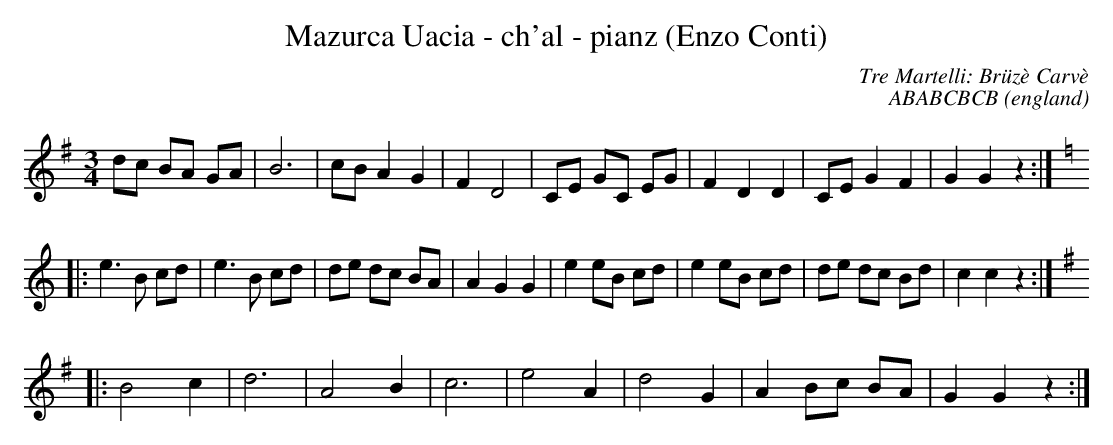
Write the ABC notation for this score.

X:1
T:Mazurca Uacia - ch'al - pianz (Enzo Conti)
O:england
C:Tre Martelli: Brüzè Carvè
C:ABABCBCB
M:3/4
L:1/8
K:G
dc BA GA|B6|cB A2 G2|F2 D4|\
CE GC EG|F2 D2 D2|CE G2 F2|G2 G2 z2:|
K:C
|:e3 B cd|e3 B cd|de dc BA|A2 G2 G2|\
e2 eB cd|e2 eB cd|de dc Bd|c2 c2 z2:|
K:G
|:B4 c2|d6|A4 B2|c6|\
e4 A2|d4 G2|A2 Bc BA|G2 G2 z2:|
